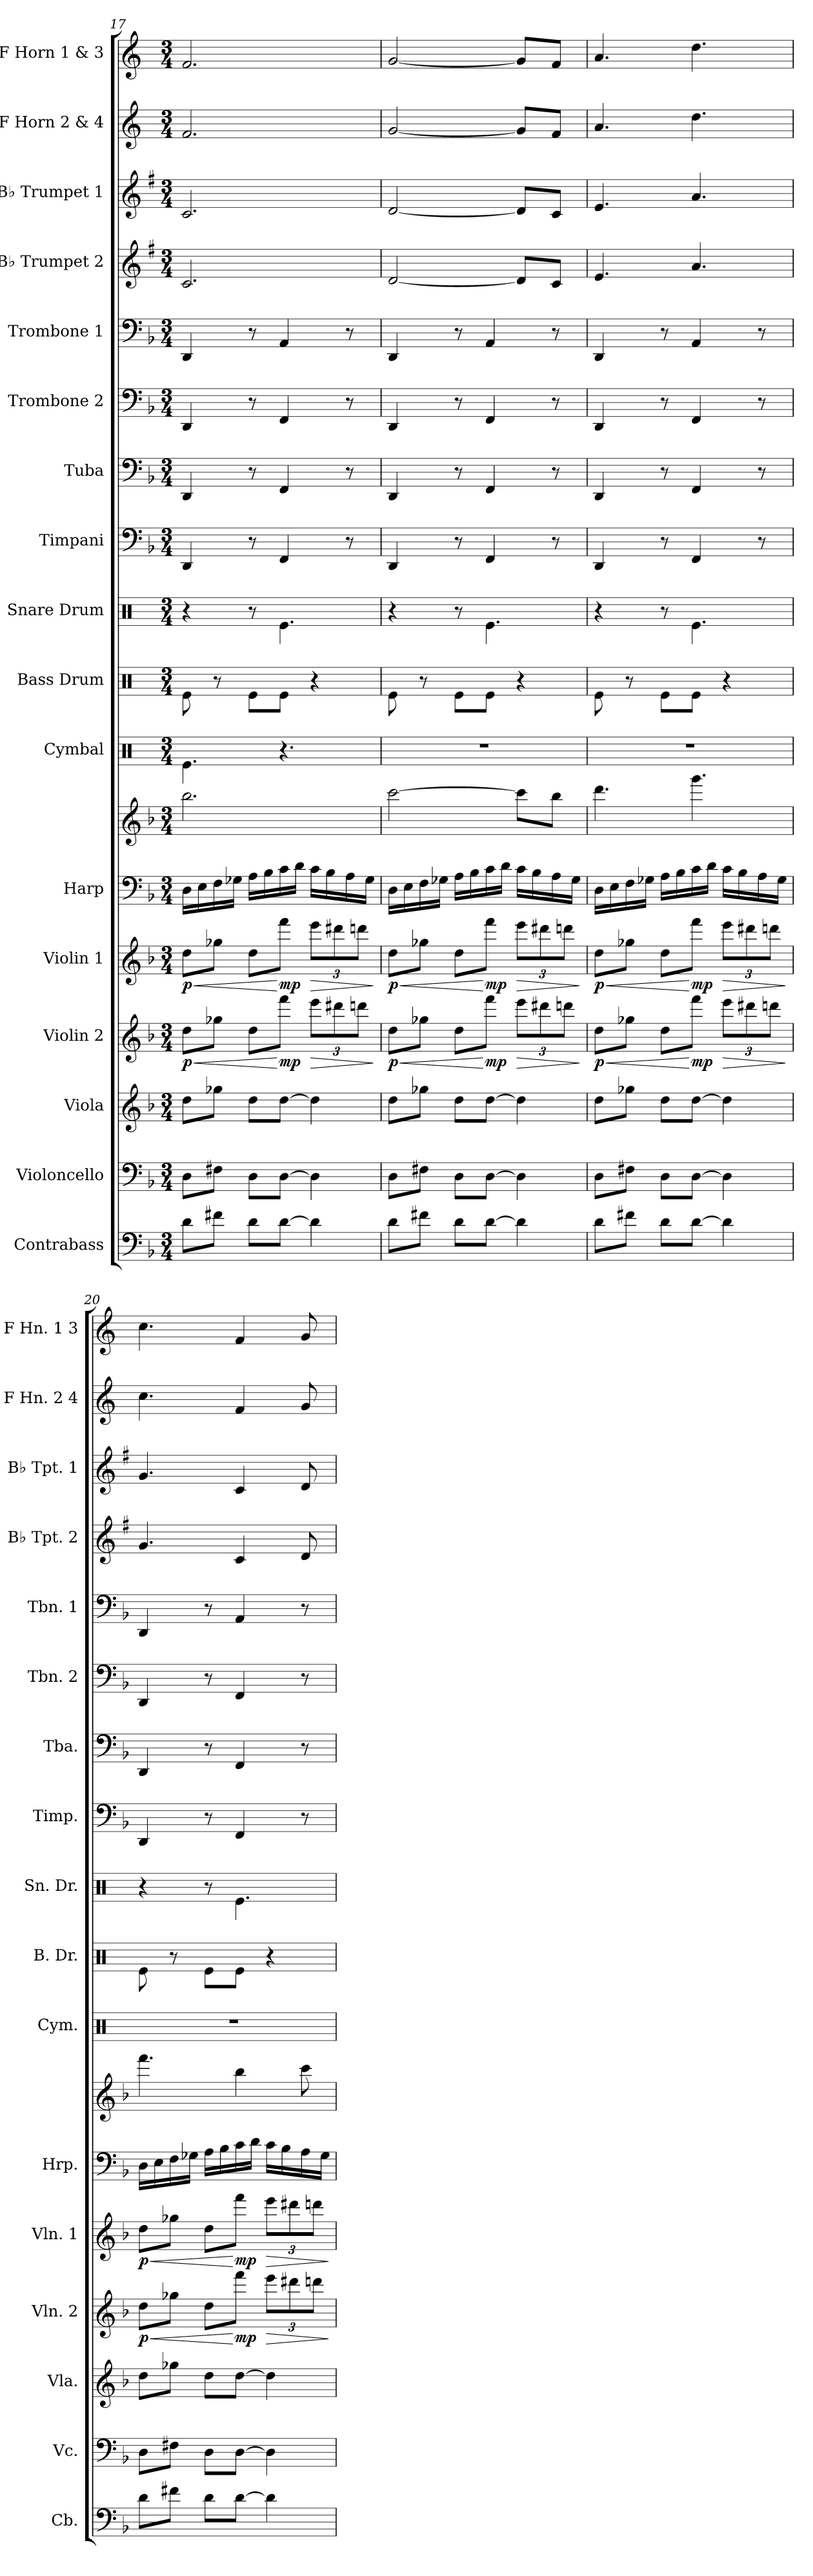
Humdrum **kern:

**kern	**kern	**kern	**kern	**dynam	**kern	**dynam	**kern	**kern	**kern	**kern	**kern	**kern	**kern	**kern	**kern	**kern	**kern	**kern	**kern
*part17	*part16	*part15	*part14	*part14	*part13	*part13	*part12	*part12	*part11	*part10	*part9	*part8	*part7	*part6	*part5	*part4	*part3	*part2	*part1
*staff18	*staff17	*staff16	*staff15	*staff15	*staff14	*staff14	*staff13	*staff12	*staff11	*staff10	*staff9	*staff8	*staff7	*staff6	*staff5	*staff4	*staff3	*staff2	*staff1
*I"Contrabass	*I"Violoncello	*I"Viola	*I"Violin 2	*	*I"Violin 1	*	*I"Harp	*	*I"Cymbal	*I"Bass Drum	*I"Snare Drum	*I"Timpani	*I"Tuba	*I"Trombone 2	*I"Trombone 1	*I"B♭ Trumpet 2	*I"B♭ Trumpet 1	*I"F Horn 2 &amp; 4	*I"F Horn 1 &amp; 3
*I'Cb.	*I'Vc.	*I'Vla.	*I'Vln. 2	*	*I'Vln. 1	*	*I'Hrp.	*	*I'Cym.	*I'B. Dr.	*I'Sn. Dr.	*I'Timp.	*I'Tba.	*I'Tbn. 2	*I'Tbn. 1	*I'B♭ Tpt. 2	*I'B♭ Tpt. 1	*I'F Hn. 2 4	*I'F Hn. 1 3
*clefF4	*clefF4	*clefG2	*clefG2	*	*clefG2	*	*clefF4	*clefG2	*clefX	*clefX	*clefX	*clefF4	*clefF4	*clefF4	*clefF4	*clefG2	*clefG2	*clefG2	*clefG2
*ITrd7c12	*	*	*	*	*	*	*	*	*	*	*	*	*	*	*	*ITrd1c2	*ITrd1c2	*ITrd4c7	*ITrd4c7
*k[b-]	*k[b-]	*k[b-]	*k[b-]	*	*k[b-]	*	*k[b-]	*k[b-]	*k[]	*k[]	*k[]	*k[b-]	*k[b-]	*k[b-]	*k[b-]	*k[b-]	*k[b-]	*k[b-]	*k[b-]
*M3/4	*M3/4	*M3/4	*M3/4	*	*M3/4	*	*M3/4	*M3/4	*M3/4	*M3/4	*M3/4	*M3/4	*M3/4	*M3/4	*M3/4	*M3/4	*M3/4	*M3/4	*M3/4
=17	=17	=17	=17	=17	=17	=17	=17	=17	=17	=17	=17	=17	=17	=17	=17	=17	=17	=17	=17
!	!	!	!	!LO:HP:b	!	!LO:HP:b	!	!	!	!	!	!	!	!	!	!	!	!	!
!	!	!	!	!LO:DY:n=1:b	!	!LO:DY:n=1:b	!	!	!	!	!	!	!	!	!	!	!	!	!
8D\L	8D\L	8dd\L	8dd\L	< p	8dd\L	< p	16D\LL	2.bb-\	4.Re\	8Re\	4r	4DD/	4DD/	4DD/	4DD/	2.B-/	2.B-/	2.B-/	2.B-/
.	.	.	.	.	.	.	16E\	.	.	.	.	.	.	.	.	.	.	.	.
8F#X\J	8F#X\J	8gg-X\J	8gg-X\J	.	8gg-X\J	.	16F\	.	.	8r	.	.	.	.	.	.	.	.	.
.	.	.	.	.	.	.	16G-X\JJ	.	.	.	.	.	.	.	.	.	.	.	.
8D\L	8D\L	8dd\L	8dd\L	.	8dd\L	.	16A\LL	.	.	8Re\L	8r	8r	8r	8r	8r	.	.	.	.
.	.	.	.	.	.	.	16B-\	.	.	.	.	.	.	.	.	.	.	.	.
!	!	!	!	!LO:DY:n=2:b	!	!LO:DY:n=2:b	!	!	!	!	!	!	!	!	!	!	!	!	!
[8D\J	[8D\J	[8dd\J	8fff\J	[ mp	8fff\J	[ mp	16c\	.	4.r	8Re\J	4.Re\	4FF/	4FF/	4FF/	4AA/	.	.	.	.
.	.	.	.	.	.	.	16d\JJ	.	.	.	.	.	.	.	.	.	.	.	.
*	*	*	*Xbrackettup	*	*	*	*	*	*	*	*	*	*	*	*	*	*	*	*
!	!	!	!	!LO:HP:b	!	!	!	!	!	!	!	!	!	!	!	!	!	!	!
*	*	*	*	*	*Xbrackettup	*	*	*	*	*	*	*	*	*	*	*	*	*	*
!	!	!	!	!	!	!LO:HP:b	!	!	!	!	!	!	!	!	!	!	!	!	!
4D\]	4D\]	4dd\]	12eee\L	>	12eee\L	>	16c\LL	.	.	4r	.	.	.	.	.	.	.	.	.
.	.	.	.	.	.	.	16B-\	.	.	.	.	.	.	.	.	.	.	.	.
.	.	.	12ddd#X\	.	12ddd#X\	.	.	.	.	.	.	.	.	.	.	.	.	.	.
.	.	.	.	.	.	.	16A\	.	.	.	.	8r	8r	8r	8r	.	.	.	.
.	.	.	12dddn\J	.	12dddn\J	.	.	.	.	.	.	.	.	.	.	.	.	.	.
.	.	.	.	.	.	.	16G-\JJ	.	.	.	.	.	.	.	.	.	.	.	.
.	.	.	.	]	.	]	.	.	.	.	.	.	.	.	.	.	.	.	.
!!LO:PB:g=z
=18	=18	=18	=18	=18	=18	=18	=18	=18	=18	=18	=18	=18	=18	=18	=18	=18	=18	=18	=18
!	!	!	!	!LO:HP:b	!	!LO:HP:b	!	!	!	!	!	!	!	!	!	!	!	!	!
!	!	!	!	!LO:DY:n=1:b	!	!LO:DY:n=1:b	!	!	!	!	!	!	!	!	!	!	!	!	!
8D\L	8D\L	8dd\L	8dd\L	< p	8dd\L	< p	16D\LL	[2ccc\	2.r	8Re\	4r	4DD/	4DD/	4DD/	4DD/	[2c/	[2c/	[2c/	[2c/
.	.	.	.	.	.	.	16E\	.	.	.	.	.	.	.	.	.	.	.	.
8F#X\J	8F#X\J	8gg-X\J	8gg-X\J	.	8gg-X\J	.	16F\	.	.	8r	.	.	.	.	.	.	.	.	.
.	.	.	.	.	.	.	16G-X\JJ	.	.	.	.	.	.	.	.	.	.	.	.
8D\L	8D\L	8dd\L	8dd\L	.	8dd\L	.	16A\LL	.	.	8Re\L	8r	8r	8r	8r	8r	.	.	.	.
.	.	.	.	.	.	.	16B-\	.	.	.	.	.	.	.	.	.	.	.	.
!	!	!	!	!LO:DY:n=2:b	!	!LO:DY:n=2:b	!	!	!	!	!	!	!	!	!	!	!	!	!
[8D\J	[8D\J	[8dd\J	8fff\J	[ mp	8fff\J	[ mp	16c\	.	.	8Re\J	4.Re\	4FF/	4FF/	4FF/	4AA/	.	.	.	.
.	.	.	.	.	.	.	16d\JJ	.	.	.	.	.	.	.	.	.	.	.	.
!	!	!	!	!LO:HP:b	!	!LO:HP:b	!	!	!	!	!	!	!	!	!	!	!	!	!
4D\]	4D\]	4dd\]	12eee\L	>	12eee\L	>	16c\LL	8ccc\L]	.	4r	.	.	.	.	.	8c/L]	8c/L]	8c/L]	8c/L]
.	.	.	.	.	.	.	16B-\	.	.	.	.	.	.	.	.	.	.	.	.
.	.	.	12ddd#X\	.	12ddd#X\	.	.	.	.	.	.	.	.	.	.	.	.	.	.
.	.	.	.	.	.	.	16A\	8bb-\J	.	.	.	8r	8r	8r	8r	8B-/J	8B-/J	8B-/J	8B-/J
.	.	.	12dddn\J	.	12dddn\J	.	.	.	.	.	.	.	.	.	.	.	.	.	.
.	.	.	.	.	.	.	16G-\JJ	.	.	.	.	.	.	.	.	.	.	.	.
.	.	.	.	]	.	]	.	.	.	.	.	.	.	.	.	.	.	.	.
=19	=19	=19	=19	=19	=19	=19	=19	=19	=19	=19	=19	=19	=19	=19	=19	=19	=19	=19	=19
!	!	!	!	!LO:HP:b	!	!LO:HP:b	!	!	!	!	!	!	!	!	!	!	!	!	!
!	!	!	!	!LO:DY:n=1:b	!	!LO:DY:n=1:b	!	!	!	!	!	!	!	!	!	!	!	!	!
8D\L	8D\L	8dd\L	8dd\L	< p	8dd\L	< p	16D\LL	4.ddd\	2.r	8Re\	4r	4DD/	4DD/	4DD/	4DD/	4.d/	4.d/	4.d/	4.d/
.	.	.	.	.	.	.	16E\	.	.	.	.	.	.	.	.	.	.	.	.
8F#X\J	8F#X\J	8gg-X\J	8gg-X\J	.	8gg-X\J	.	16F\	.	.	8r	.	.	.	.	.	.	.	.	.
.	.	.	.	.	.	.	16G-X\JJ	.	.	.	.	.	.	.	.	.	.	.	.
8D\L	8D\L	8dd\L	8dd\L	.	8dd\L	.	16A\LL	.	.	8Re\L	8r	8r	8r	8r	8r	.	.	.	.
.	.	.	.	.	.	.	16B-\	.	.	.	.	.	.	.	.	.	.	.	.
!	!	!	!	!LO:DY:n=2:b	!	!LO:DY:n=2:b	!	!	!	!	!	!	!	!	!	!	!	!	!
[8D\J	[8D\J	[8dd\J	8fff\J	[ mp	8fff\J	[ mp	16c\	4.ggg\	.	8Re\J	4.Re\	4FF/	4FF/	4FF/	4AA/	4.g/	4.g/	4.g\	4.g\
.	.	.	.	.	.	.	16d\JJ	.	.	.	.	.	.	.	.	.	.	.	.
!	!	!	!	!LO:HP:b	!	!LO:HP:b	!	!	!	!	!	!	!	!	!	!	!	!	!
4D\]	4D\]	4dd\]	12eee\L	>	12eee\L	>	16c\LL	.	.	4r	.	.	.	.	.	.	.	.	.
.	.	.	.	.	.	.	16B-\	.	.	.	.	.	.	.	.	.	.	.	.
.	.	.	12ddd#X\	.	12ddd#X\	.	.	.	.	.	.	.	.	.	.	.	.	.	.
.	.	.	.	.	.	.	16A\	.	.	.	.	8r	8r	8r	8r	.	.	.	.
.	.	.	12dddn\J	.	12dddn\J	.	.	.	.	.	.	.	.	.	.	.	.	.	.
.	.	.	.	.	.	.	16G-\JJ	.	.	.	.	.	.	.	.	.	.	.	.
.	.	.	.	]	.	]	.	.	.	.	.	.	.	.	.	.	.	.	.
=20	=20	=20	=20	=20	=20	=20	=20	=20	=20	=20	=20	=20	=20	=20	=20	=20	=20	=20	=20
!	!	!	!	!LO:HP:b	!	!LO:HP:b	!	!	!	!	!	!	!	!	!	!	!	!	!
!	!	!	!	!LO:DY:n=1:b	!	!LO:DY:n=1:b	!	!	!	!	!	!	!	!	!	!	!	!	!
8D\L	8D\L	8dd\L	8dd\L	< p	8dd\L	< p	16D\LL	4.fff\	2.r	8Re\	4r	4DD/	4DD/	4DD/	4DD/	4.f/	4.f/	4.f\	4.f\
.	.	.	.	.	.	.	16E\	.	.	.	.	.	.	.	.	.	.	.	.
8F#X\J	8F#X\J	8gg-X\J	8gg-X\J	.	8gg-X\J	.	16F\	.	.	8r	.	.	.	.	.	.	.	.	.
.	.	.	.	.	.	.	16G-X\JJ	.	.	.	.	.	.	.	.	.	.	.	.
8D\L	8D\L	8dd\L	8dd\L	.	8dd\L	.	16A\LL	.	.	8Re\L	8r	8r	8r	8r	8r	.	.	.	.
.	.	.	.	.	.	.	16B-\	.	.	.	.	.	.	.	.	.	.	.	.
!	!	!	!	!LO:DY:n=2:b	!	!LO:DY:n=2:b	!	!	!	!	!	!	!	!	!	!	!	!	!
[8D\J	[8D\J	[8dd\J	8fff\J	[ mp	8fff\J	[ mp	16c\	4bb-\	.	8Re\J	4.Re\	4FF/	4FF/	4FF/	4AA/	4B-/	4B-/	4B-/	4B-/
.	.	.	.	.	.	.	16d\JJ	.	.	.	.	.	.	.	.	.	.	.	.
!	!	!	!	!LO:HP:b	!	!LO:HP:b	!	!	!	!	!	!	!	!	!	!	!	!	!
4D\]	4D\]	4dd\]	12eee\L	>	12eee\L	>	16c\LL	.	.	4r	.	.	.	.	.	.	.	.	.
.	.	.	.	.	.	.	16B-\	.	.	.	.	.	.	.	.	.	.	.	.
.	.	.	12ddd#X\	.	12ddd#X\	.	.	.	.	.	.	.	.	.	.	.	.	.	.
.	.	.	.	.	.	.	16A\	8ccc\	.	.	.	8r	8r	8r	8r	8c/	8c/	8c/	8c/
.	.	.	12dddn\J	.	12dddn\J	.	.	.	.	.	.	.	.	.	.	.	.	.	.
.	.	.	.	.	.	.	16G-\JJ	.	.	.	.	.	.	.	.	.	.	.	.
.	.	.	.	]	.	]	.	.	.	.	.	.	.	.	.	.	.	.	.
=	=	=	=	=	=	=	=	=	=	=	=	=	=	=	=	=	=	=	=
*-	*-	*-	*-	*-	*-	*-	*-	*-	*-	*-	*-	*-	*-	*-	*-	*-	*-	*-	*-
